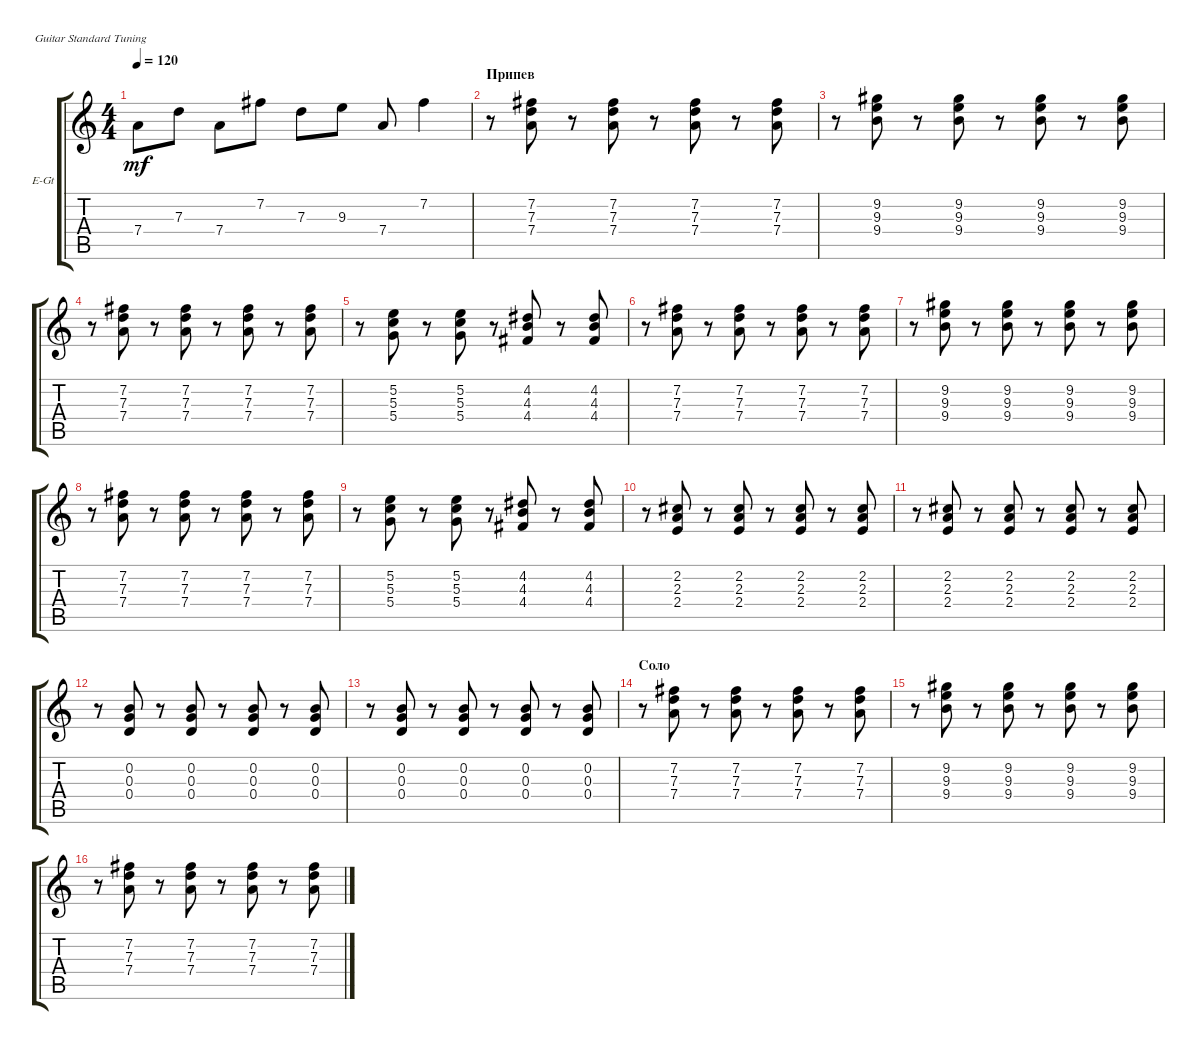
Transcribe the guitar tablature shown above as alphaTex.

\defaultSystemsLayout 4
\bracketExtendMode groupsimilarinstruments
\firstSystemTrackNameOrientation horizontal
\otherSystemsTrackNameOrientation horizontal
\track ("Electric Guitar" "E-Gt") {instrument overdrivenguitar}
\staff {score tabs}
\tuning (E4 B3 G3 D3 A2 E2)
\ts (4 4)
\tempo 120
\clef g2
\ks c
7.4.8{dy mf} 7.3.8 7.4.8 7.2.8 7.3.8 9.3.8 7.4.8 7.2.4 |
\section ("" "Припев")
r.8 (7.4 7.3 7.2).8 r.8 (7.2 7.3 7.4).8 r.8 (7.2 7.3 7.4).8 r.8 (7.2 7.3 7.4).8 |
r.8 (9.4 9.3 9.2).8 r.8 (9.2 9.3 9.4).8 r.8 (9.4 9.2 9.3).8 r.8 (9.2 9.3 9.4).8 |
r.8 (7.4 7.3 7.2).8 r.8 (7.2 7.3 7.4).8 r.8 (7.2 7.3 7.4).8 r.8 (7.2 7.3 7.4).8 |
r.8 (5.4 5.3 5.2).8 r.8 (5.2 5.3 5.4).8 r.8 (4.2 4.3 4.4).8 r.8 (4.2 4.3 4.4).8 |
r.8 (7.4 7.3 7.2).8 r.8 (7.2 7.3 7.4).8 r.8 (7.2 7.3 7.4).8 r.8 (7.2 7.3 7.4).8 |
r.8 (9.4 9.3 9.2).8 r.8 (9.2 9.3 9.4).8 r.8 (9.4 9.2 9.3).8 r.8 (9.2 9.3 9.4).8 |
r.8 (7.4 7.3 7.2).8 r.8 (7.2 7.3 7.4).8 r.8 (7.2 7.3 7.4).8 r.8 (7.2 7.3 7.4).8 |
r.8 (5.4 5.3 5.2).8 r.8 (5.2 5.3 5.4).8 r.8 (4.2 4.3 4.4).8 r.8 (4.2 4.3 4.4).8 |
r.8 (2.4 2.3 2.2).8 r.8 (2.2 2.3 2.4).8 r.8 (2.2 2.3 2.4).8 r.8 (2.2 2.3 2.4).8 |
r.8 (2.4 2.3 2.2).8 r.8 (2.2 2.3 2.4).8 r.8 (2.2 2.3 2.4).8 r.8 (2.2 2.3 2.4).8 |
r.8 (0.4 0.3 0.2).8 r.8 (0.2 0.3 0.4).8 r.8 (0.2 0.3 0.4).8 r.8 (0.2 0.3 0.4).8 |
r.8 (0.4 0.3 0.2).8 r.8 (0.2 0.3 0.4).8 r.8 (0.2 0.3 0.4).8 r.8 (0.2 0.3 0.4).8 |
\section ("" "Соло")
r.8 (7.4 7.3 7.2).8 r.8 (7.2 7.3 7.4).8 r.8 (7.2 7.3 7.4).8 r.8 (7.2 7.3 7.4).8 |
r.8 (9.4 9.3 9.2).8 r.8 (9.2 9.3 9.4).8 r.8 (9.4 9.2 9.3).8 r.8 (9.2 9.3 9.4).8 |
r.8 (7.4 7.3 7.2).8 r.8 (7.2 7.3 7.4).8 r.8 (7.2 7.3 7.4).8 r.8 (7.2 7.3 7.4).8
